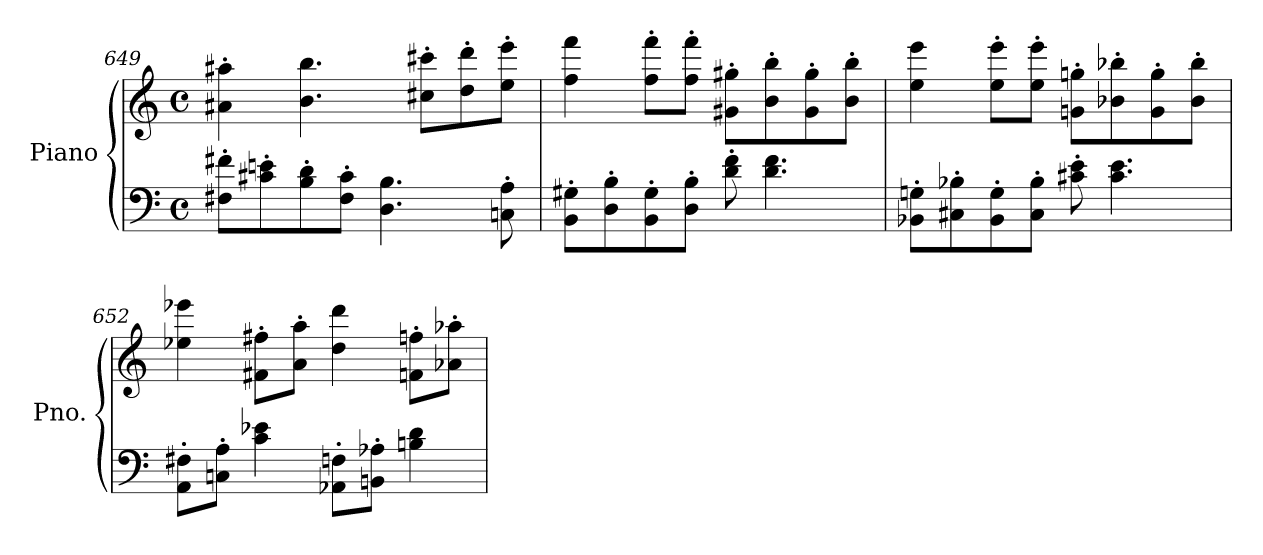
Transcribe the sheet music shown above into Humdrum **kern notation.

**kern	**kern
*part1	*part1
*staff2	*staff1
*I"Piano	*
*I'Pno.	*
*clefF4	*clefG2
*k[]	*k[]
*M4/4	*M4/4
*met(c)	*met(c)
=649	=649
8F#X\' 8f#X\'L	4a#X\' 4aa#X\'
8c#X\' 8en\'	.
8B\' 8d\'	4.b\ 4.bb\
8F#\' 8c#\'J	.
4.D\ 4.B\	.
.	8cc#X\' 8ccc#X\'L
.	8dd\' 8ddd\'
8Cn\' 8A\'	8ee\' 8eee\'J
!!LO:LB:g=z
=650	=650
8BB\' 8G#X\'L	4ff\ 4fff\
8D\' 8B\'	.
8BB\' 8G#\'	8ff\' 8fff\'L
8D\' 8B\'J	8ff\' 8fff\'J
8d\' 8f\'	8g#X\' 8gg#X\'L
4.d\ 4.f\	8b\' 8bb\'
.	8g#\' 8gg#\'
.	8b\' 8bb\'J
=651	=651
8BB-X\' 8Gn\'L	4ee\ 4eee\
8C#X\' 8B-X\'	.
8BB-\' 8G\'	8ee\' 8eee\'L
8C#\' 8B-\'J	8ee\' 8eee\'J
8c#X\' 8e\'	8gn\' 8ggn\'L
4.c#\ 4.e\	8b-X\' 8bb-X\'
.	8g\' 8gg\'
.	8b-\' 8bb-\'J
=652	=652
8AA\' 8F#X\'L	4ee-X\ 4eee-X\
8Cn\' 8A\'J	.
4c\ 4e-X\	8f#X\' 8ff#X\'L
.	8a\' 8aa\'J
8AA-X\' 8Fn\'L	4dd\ 4ddd\
8BBn\' 8A-X\'J	.
4Bn\ 4d\	8fn\' 8ffn\'L
.	8a-X\' 8aa-X\'J
=	=
*-	*-
